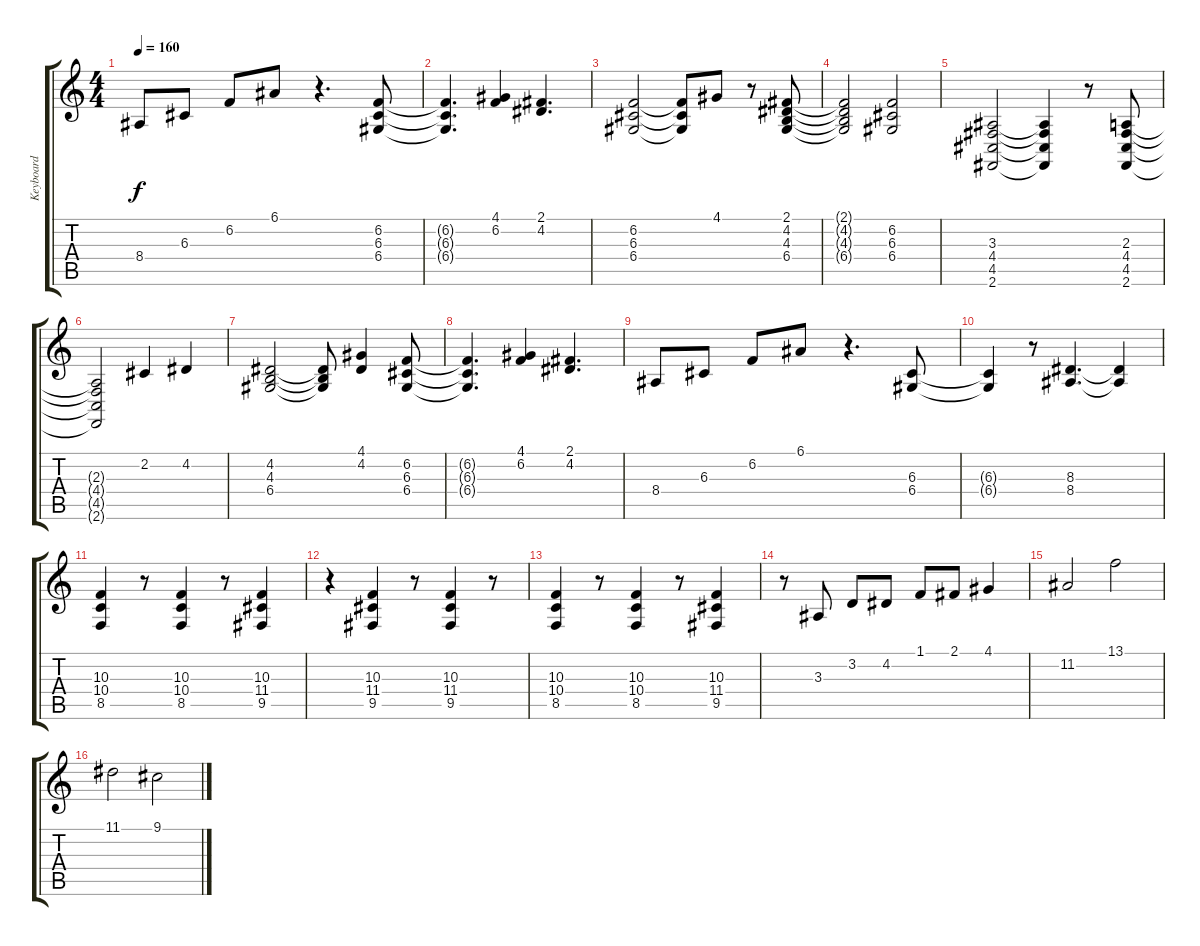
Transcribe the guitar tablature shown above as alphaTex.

\track ("Keyboard" "Keyboard") {instrument acousticgrandpiano}
\staff {score tabs}
\tuning (E4 B3 G3 D3 A2 E2) {hide}
\ts (4 4)
\tempo 160
\clef g2
\ks c
8.4.8{dy f} 6.3.8 6.2.8 6.1.8 r.4{d} (6.2 6.3 6.4).8 |
(6.2{t} 6.3{t} 6.4{t}).4{d} (4.1 6.2).4 (2.1 4.2).4{d} |
(6.2 6.3 6.4).2 (6.2{t} 6.3{t} 6.4{t}).8 4.1.8 r.8 (2.1 4.2 4.3 6.4).8 |
(2.1{t} 4.2{t} 4.3{t} 6.4{t}).2 (6.2 6.3 6.4).2 |
(3.3 4.4 4.5 2.6).2 (3.3{t} 4.4{t} 4.5{t} 2.6{t}).4 r.8 (2.3 4.4 4.5 2.6).8 |
(2.3{t} 4.4{t} 4.5{t} 2.6{t}).2 2.2.4 4.2.4 |
(4.2 4.3 6.4).2 (4.2{t} 4.3{t} 6.4{t}).8 (4.1 4.2).4 (6.2 6.3 6.4).8 |
(6.2{t} 6.3{t} 6.4{t}).4{d} (4.1 6.2).4 (2.1 4.2).4{d} |
8.4.8 6.3.8 6.2.8 6.1.8 r.4{d} (6.3 6.4).8 |
(6.3{t} 6.4{t}).4 r.8 (8.3 8.4).4{d} (8.3{t} 8.4{t}).4 |
(10.3 10.4 8.5).4 r.8 (10.3 10.4 8.5).4 r.8 (10.3 11.4 9.5).4 |
r.4 (10.3 11.4 9.5).4 r.8 (10.3 11.4 9.5).4 r.8 |
(10.3 10.4 8.5).4 r.8 (10.3 10.4 8.5).4 r.8 (10.3 11.4 9.5).4 |
r.8 3.3.8 3.2.8 4.2.8 1.1.8 2.1.8 4.1.4 |
11.2.2 13.1.2 |
11.1.2 9.1.2
